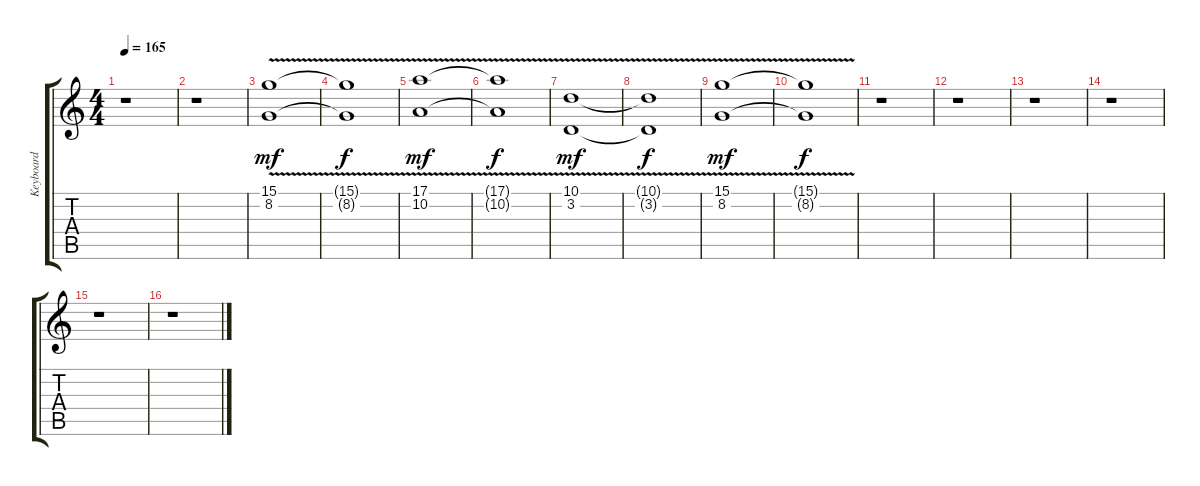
\track ("Keyboard" "Keyboard") {instrument pad4choir}
\staff {score tabs}
\tuning (E4 B3 G3 D3 A2 E2) {hide}
\ts (4 4)
\tempo 165
\clef g2
\ks c
r.1{dy f} |
r.1 |
(15.1{v} 8.2{v}).1{dy mf} |
(15.1{t} 8.2{t}).1{dy f} |
(17.1{v} 10.2{v}).1{dy mf} |
(17.1{t} 10.2{t}).1{dy f} |
(10.1{v} 3.2{v}).1{dy mf} |
(10.1{t} 3.2{t}).1{dy f} |
(15.1{v} 8.2{v}).1{dy mf} |
(15.1{t} 8.2{t}).1{dy f} |
r.1 |
r.1 |
r.1 |
r.1 |
r.1 |
r.1
